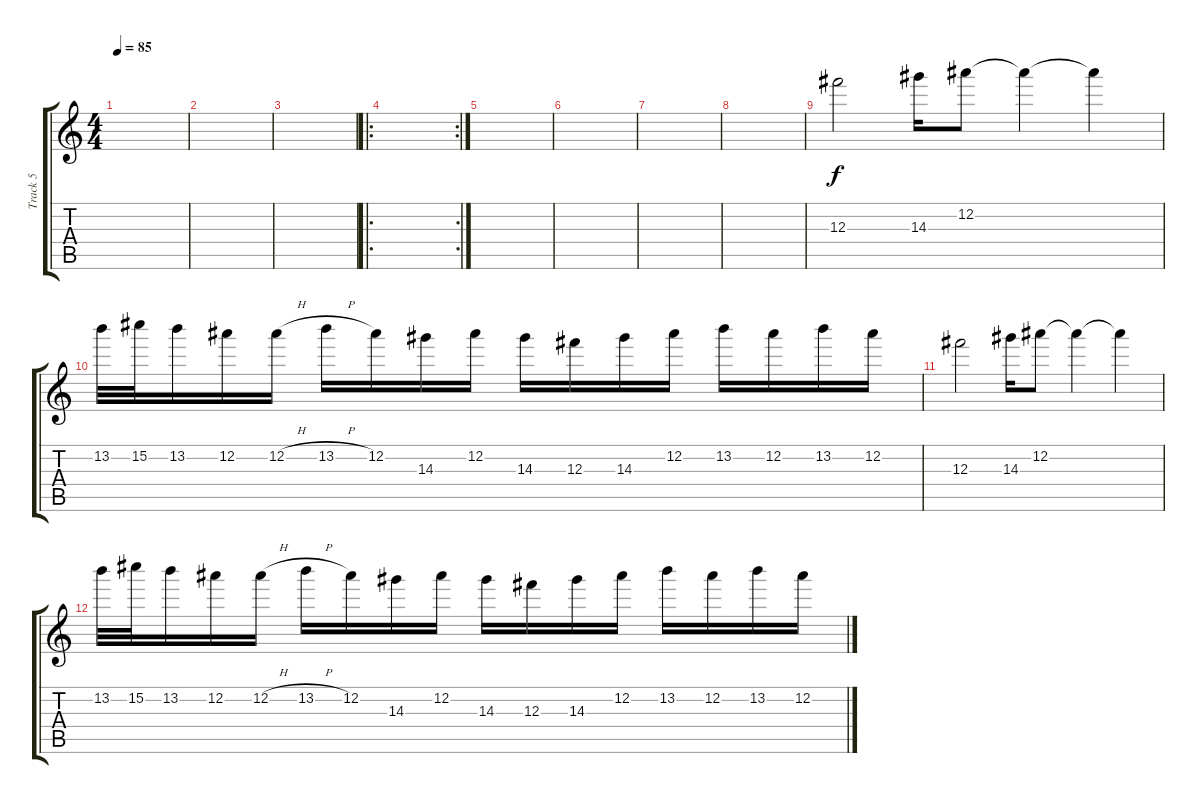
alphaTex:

\track ("Track 5" "Track 5") {instrument overdrivenguitar}
\staff {score tabs}
\tuning (Eb5 Bb4 Gb4 Db4 Ab3 Db3) {hide}
\ts (4 4)
\tempo 85
\clef g2
\ks c
|
|
|
\ro
\rc 2
|
|
|
|
|
12.3.2 14.3.16 12.2.8 12.2{t}.4 12.2{t}.4 |
13.2.32 15.2.32 13.2.16 12.2.16 12.2{h}.16 13.2{h}.16 12.2.16 14.3.16 12.2.16 14.3.16 12.3.16 14.3.16 12.2.16 13.2.16 12.2.16 13.2.16 12.2.16 |
12.3.2 14.3.16 12.2.8 12.2{t}.4 12.2{t}.4 |
13.2.32 15.2.32 13.2.16 12.2.16 12.2{h}.16 13.2{h}.16 12.2.16 14.3.16 12.2.16 14.3.16 12.3.16 14.3.16 12.2.16 13.2.16 12.2.16 13.2.16 12.2.16
